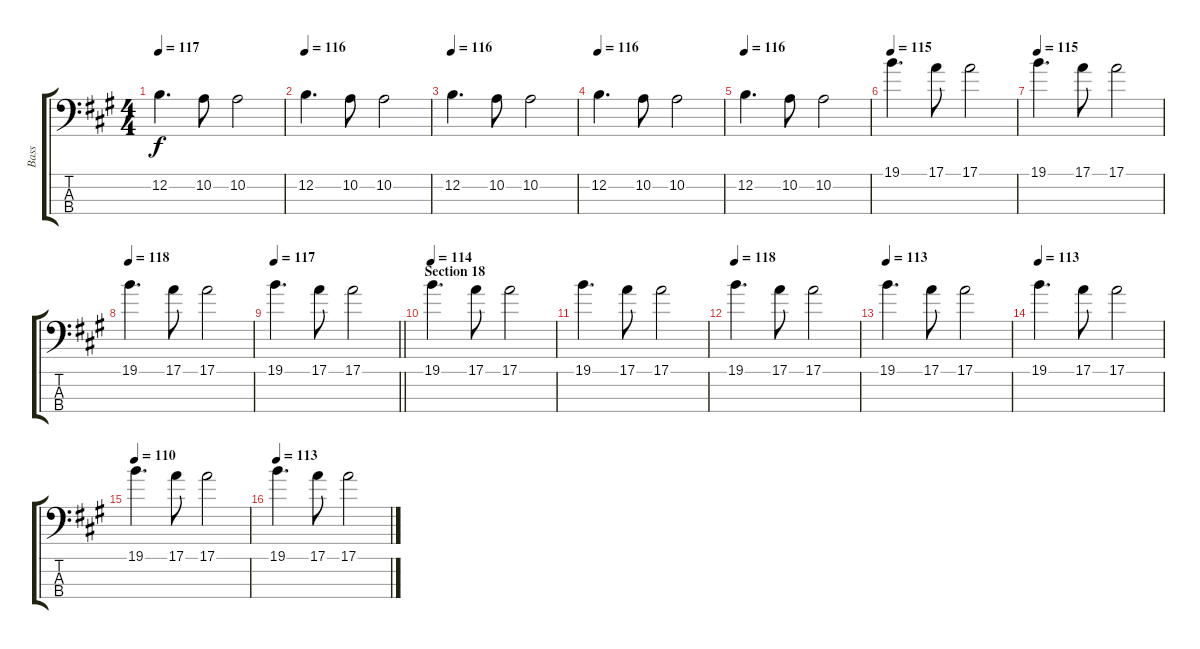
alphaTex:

\track ("Bass" "Bass") {instrument electricbassfinger}
\staff {score tabs}
\tuning (E2 B1 Gb1 B0) {hide}
\ts (4 4)
\tempo 117
\clef f4
\ks f#minor
12.2.4{d dy f} 10.2.8 10.2.2 |
\tempo 116
12.2.4{d} 10.2.8 10.2.2 |
\tempo 116
12.2.4{d} 10.2.8 10.2.2 |
\tempo 116
12.2.4{d} 10.2.8 10.2.2 |
\tempo 116
12.2.4{d} 10.2.8 10.2.2 |
\tempo 115
19.1.4{d} 17.1.8 17.1.2 |
\tempo 115
19.1.4{d} 17.1.8 17.1.2 |
\tempo 118
19.1.4{d} 17.1.8 17.1.2 |
\tempo 117
\barLineRight lightlight
19.1.4{d} 17.1.8 17.1.2 |
\section ("" "Section 18")
\tempo 114
19.1.4{d} 17.1.8 17.1.2 |
19.1.4{d} 17.1.8 17.1.2 |
\tempo 118
19.1.4{d} 17.1.8 17.1.2 |
\tempo 113
19.1.4{d} 17.1.8 17.1.2 |
\tempo 113
19.1.4{d} 17.1.8 17.1.2 |
\tempo 110
19.1.4{d} 17.1.8 17.1.2 |
\tempo 113
19.1.4{d} 17.1.8 17.1.2
